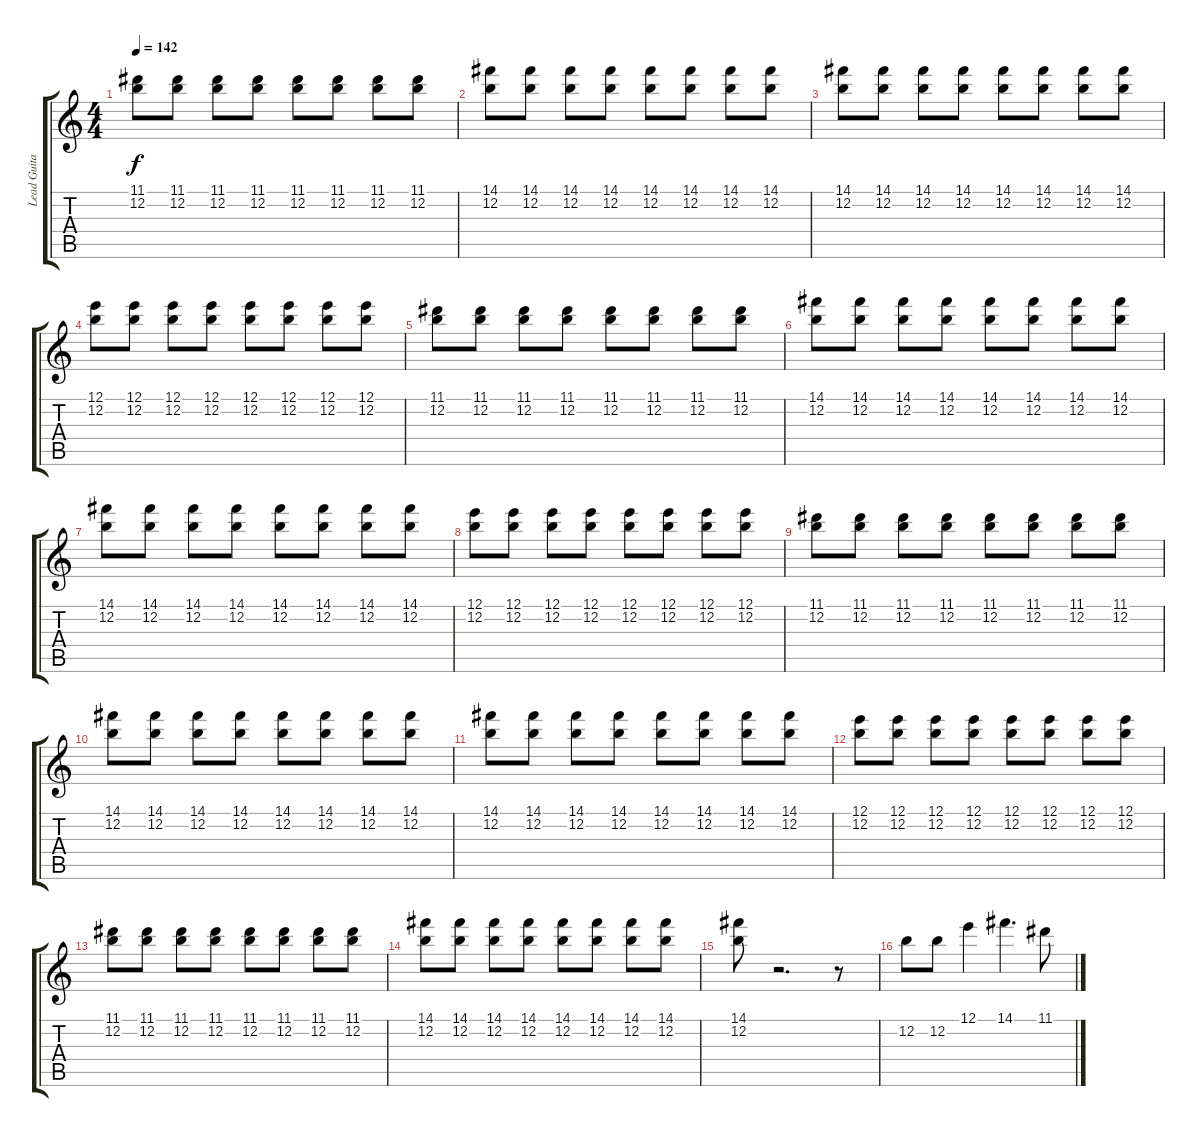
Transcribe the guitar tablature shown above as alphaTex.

\track ("Lead Guitar" "Lead Guita") {instrument overdrivenguitar}
\staff {score tabs}
\tuning (E4 B3 G3 D3 A2 E2) {hide}
\ts (4 4)
\tempo 142
\clef g2
\ks c
(11.1 12.2).8{dy f} (11.1 12.2).8 (11.1 12.2).8 (11.1 12.2).8 (11.1 12.2).8 (11.1 12.2).8 (11.1 12.2).8 (11.1 12.2).8 |
(14.1 12.2).8 (14.1 12.2).8 (14.1 12.2).8 (14.1 12.2).8 (14.1 12.2).8 (14.1 12.2).8 (14.1 12.2).8 (14.1 12.2).8 |
(14.1 12.2).8 (14.1 12.2).8 (14.1 12.2).8 (14.1 12.2).8 (14.1 12.2).8 (14.1 12.2).8 (14.1 12.2).8 (14.1 12.2).8 |
(12.1 12.2).8 (12.1 12.2).8 (12.1 12.2).8 (12.1 12.2).8 (12.1 12.2).8 (12.1 12.2).8 (12.1 12.2).8 (12.1 12.2).8 |
(11.1 12.2).8 (11.1 12.2).8 (11.1 12.2).8 (11.1 12.2).8 (11.1 12.2).8 (11.1 12.2).8 (11.1 12.2).8 (11.1 12.2).8 |
(14.1 12.2).8 (14.1 12.2).8 (14.1 12.2).8 (14.1 12.2).8 (14.1 12.2).8 (14.1 12.2).8 (14.1 12.2).8 (14.1 12.2).8 |
(14.1 12.2).8 (14.1 12.2).8 (14.1 12.2).8 (14.1 12.2).8 (14.1 12.2).8 (14.1 12.2).8 (14.1 12.2).8 (14.1 12.2).8 |
(12.1 12.2).8 (12.1 12.2).8 (12.1 12.2).8 (12.1 12.2).8 (12.1 12.2).8 (12.1 12.2).8 (12.1 12.2).8 (12.1 12.2).8 |
(11.1 12.2).8 (11.1 12.2).8 (11.1 12.2).8 (11.1 12.2).8 (11.1 12.2).8 (11.1 12.2).8 (11.1 12.2).8 (11.1 12.2).8 |
(14.1 12.2).8 (14.1 12.2).8 (14.1 12.2).8 (14.1 12.2).8 (14.1 12.2).8 (14.1 12.2).8 (14.1 12.2).8 (14.1 12.2).8 |
(14.1 12.2).8 (14.1 12.2).8 (14.1 12.2).8 (14.1 12.2).8 (14.1 12.2).8 (14.1 12.2).8 (14.1 12.2).8 (14.1 12.2).8 |
(12.1 12.2).8 (12.1 12.2).8 (12.1 12.2).8 (12.1 12.2).8 (12.1 12.2).8 (12.1 12.2).8 (12.1 12.2).8 (12.1 12.2).8 |
(11.1 12.2).8 (11.1 12.2).8 (11.1 12.2).8 (11.1 12.2).8 (11.1 12.2).8 (11.1 12.2).8 (11.1 12.2).8 (11.1 12.2).8 |
(14.1 12.2).8 (14.1 12.2).8 (14.1 12.2).8 (14.1 12.2).8 (14.1 12.2).8 (14.1 12.2).8 (14.1 12.2).8 (14.1 12.2).8 |
(14.1 12.2).8 r.2{d} r.8 |
12.2.8 12.2.8 12.1.4 14.1.4{d} 11.1.8
